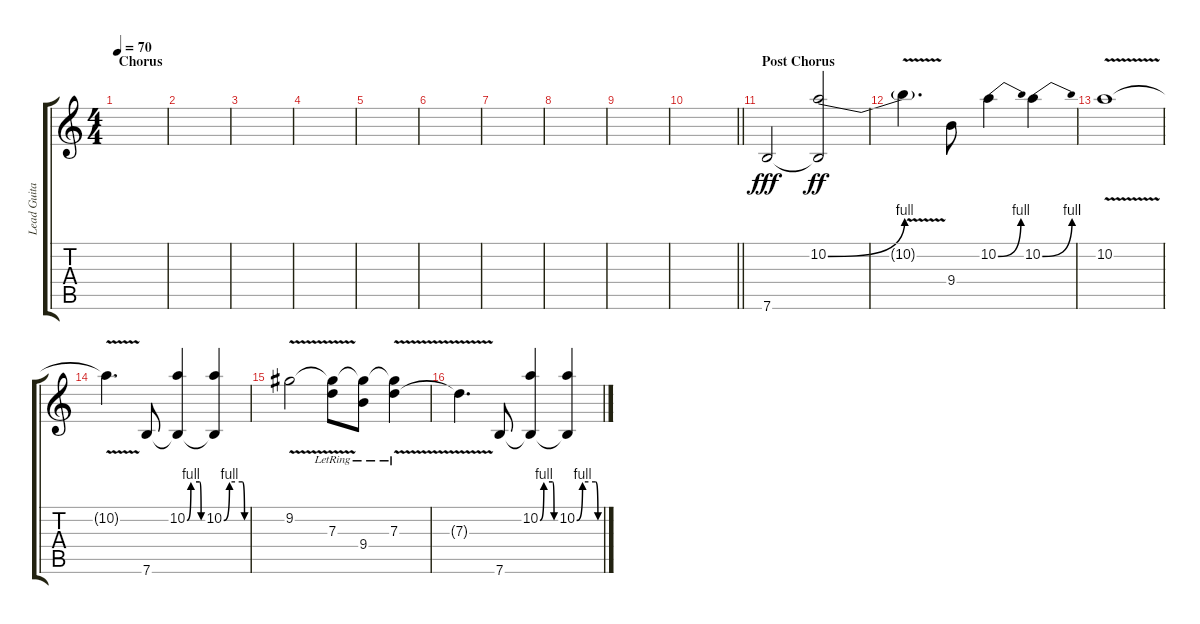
\track ("Lead Guitar (Steve)" "Lead Guita") {instrument overdrivenguitar}
\staff {score tabs}
\tuning (E4 B3 G3 D3 A2 E2) {hide}
\ts (4 4)
\section ("" "Chorus")
\tempo 70
\clef g2
\ks c
|
|
|
|
|
|
|
|
|
\barLineRight lightlight
|
\section ("" "Post Chorus")
7.6.2{dy fff instrument distortionguitar} (10.2{be (bend 0 0 60 4)} 7.6{t}).2{dy ff} |
10.2{v t}.4{d} 9.4.8 10.2{be (bend 0 0 60 4)}.4 10.2{be (bend 0 0 60 4)}.4 |
10.2{v}.1 |
10.2{t}.4{d} 7.6.8 (10.2{be (custom 0 0 15 4 49 4 55 0 60 0)} 7.6{t}).4 (10.2{be (custom 0 0 15 4 49 4 55 0 60 0)} 7.6{t}).4 |
9.2{v}.2 (9.2{t} 7.3{lr}).8 (9.2{t} 9.4{lr}).8 (9.2{t} 7.3{v lr}).4 |
7.3{t}.4{d} 7.6.8 (10.2{be (custom 0 0 15 4 49 4 55 0 60 0)} 7.6{t}).4 (10.2{be (custom 0 0 15 4 49 4 55 0 60 0)} 7.6{t}).4
